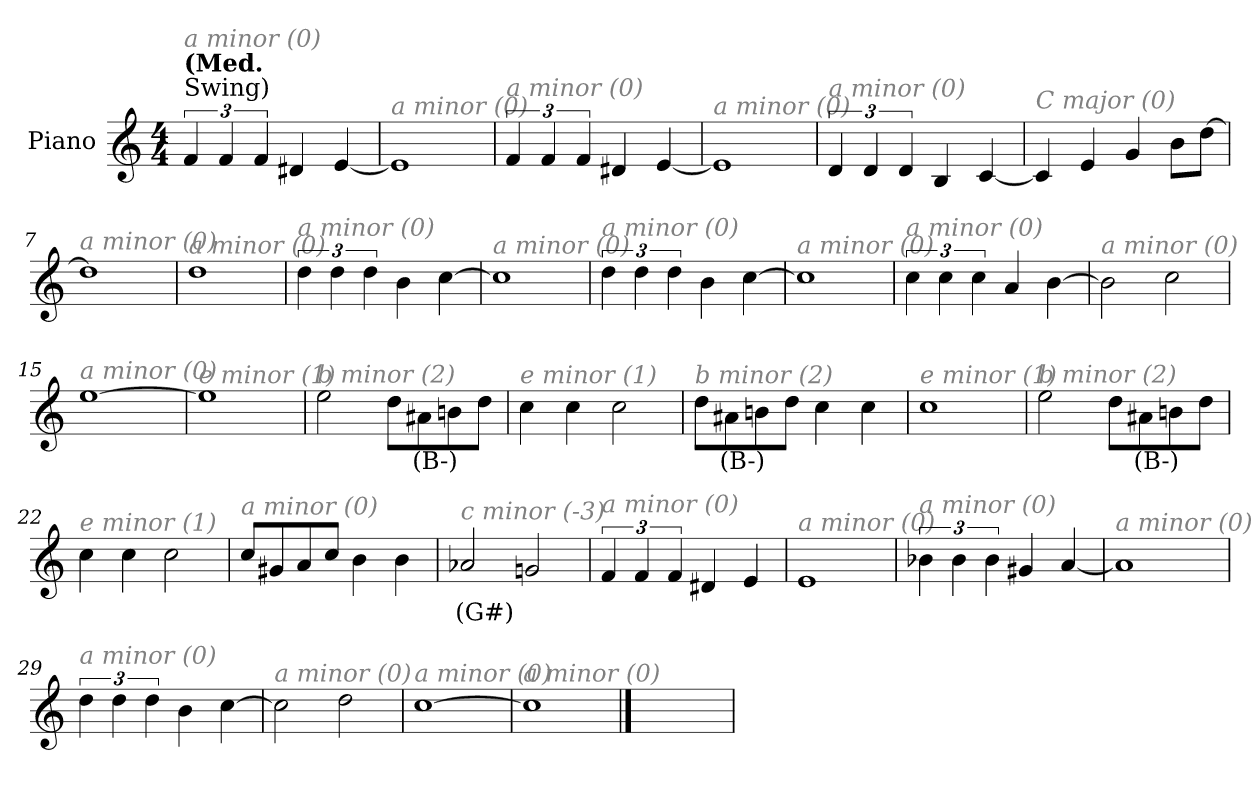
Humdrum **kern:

**kern	**text
*part1	*part1
*staff1	*staff1
*I"Piano	*
*I'Piano	*
*clefG2	*
*k[]	*
*M4/4	*
=1	=1
!LO:TX:a:t=Swing)	!
!LO:TX:a:B:t=(Med.	!
!LO:TX:i:color=#808080:t=a minor (0)	!
6f/	.
6f/	.
6f/	.
4d#X/	.
[4e/	.
=2	=2
!LO:TX:i:color=#808080:t=a minor (0)	!
1e]	.
=3	=3
!LO:TX:i:color=#808080:t=a minor (0)	!
6f/	.
6f/	.
6f/	.
4d#X/	.
[4e/	.
=4	=4
!LO:TX:i:color=#808080:t=a minor (0)	!
1e]	.
!!LO:LB:g=z
=5	=5
!LO:TX:i:color=#808080:t=a minor (0)	!
6d/	.
6d/	.
6d/	.
4B/	.
[4c/	.
=6	=6
!LO:TX:i:color=#808080:t=C major (0)	!
4c/]	.
4e/	.
4g/	.
8b\L	.
[8dd\J	.
=7	=7
!LO:TX:i:color=#808080:t=a minor (0)	!
1dd]	.
=8	=8
!LO:TX:i:color=#808080:t=a minor (0)	!
1dd	.
!!LO:LB:g=z
=9	=9
!LO:TX:i:color=#808080:t=a minor (0)	!
6dd\	.
6dd\	.
6dd\	.
4b\	.
[4cc\	.
=10	=10
!LO:TX:i:color=#808080:t=a minor (0)	!
1cc]	.
=11	=11
!LO:TX:i:color=#808080:t=a minor (0)	!
6dd\	.
6dd\	.
6dd\	.
4b\	.
[4cc\	.
=12	=12
!LO:TX:i:color=#808080:t=a minor (0)	!
1cc]	.
!!LO:LB:g=z
=13	=13
!LO:TX:i:color=#808080:t=a minor (0)	!
6cc\	.
6cc\	.
6cc\	.
4a/	.
[4b\	.
=14	=14
!LO:TX:i:color=#808080:t=a minor (0)	!
2b\]	.
2cc\	.
=15	=15
!LO:TX:i:color=#808080:t=a minor (0)	!
[1ee	.
=16	=16
!LO:TX:i:color=#808080:t=e minor (1)	!
1ee]	.
!!LO:LB:g=z
=17	=17
!LO:TX:i:color=#808080:t=b minor (2)	!
2ee\	.
8dd\L	.
8a#Xi\	(B-)
8bn\	.
8dd\J	.
=18	=18
!LO:TX:i:color=#808080:t=e minor (1)	!
4cc\	.
4cc\	.
2cc\	.
=19	=19
!LO:TX:i:color=#808080:t=b minor (2)	!
8dd\L	.
8a#Xi\	(B-)
8bn\	.
8dd\J	.
4cc\	.
4cc\	.
=20	=20
!LO:TX:i:color=#808080:t=e minor (1)	!
1cc	.
!!LO:LB:g=z
=21	=21
!LO:TX:i:color=#808080:t=b minor (2)	!
2ee\	.
8dd\L	.
8a#Xi\	(B-)
8bn\	.
8dd\J	.
=22	=22
!LO:TX:i:color=#808080:t=e minor (1)	!
4cc\	.
4cc\	.
2cc\	.
=23	=23
!LO:TX:i:color=#808080:t=a minor (0)	!
8cc/L	.
8g#X/	.
8a/	.
8cc/J	.
4b\	.
4b\	.
=24	=24
!LO:TX:i:color=#808080:t=c minor (-3)	!
2a-Xi/	(G#)
2gn/	.
!!LO:LB:g=z
=25	=25
!LO:TX:i:color=#808080:t=a minor (0)	!
6f/	.
6f/	.
6f/	.
4d#X/	.
4e/	.
=26	=26
!LO:TX:i:color=#808080:t=a minor (0)	!
1e	.
=27	=27
!LO:TX:i:color=#808080:t=a minor (0)	!
6b-X\	.
6b-\	.
6b-\	.
4g#X/	.
[4a/	.
=28	=28
!LO:TX:i:color=#808080:t=a minor (0)	!
1a]	.
!!LO:LB:g=z
=29	=29
!LO:TX:i:color=#808080:t=a minor (0)	!
6dd\	.
6dd\	.
6dd\	.
4b\	.
[4cc\	.
=30	=30
!LO:TX:i:color=#808080:t=a minor (0)	!
2cc\]	.
2dd\	.
=31	=31
!LO:TX:i:color=#808080:t=a minor (0)	!
[1cc	.
=32	=32
!LO:TX:i:color=#808080:t=a minor (0)	!
1cc]	.
==33	==33
1ryy	.
=	=
*-	*-
